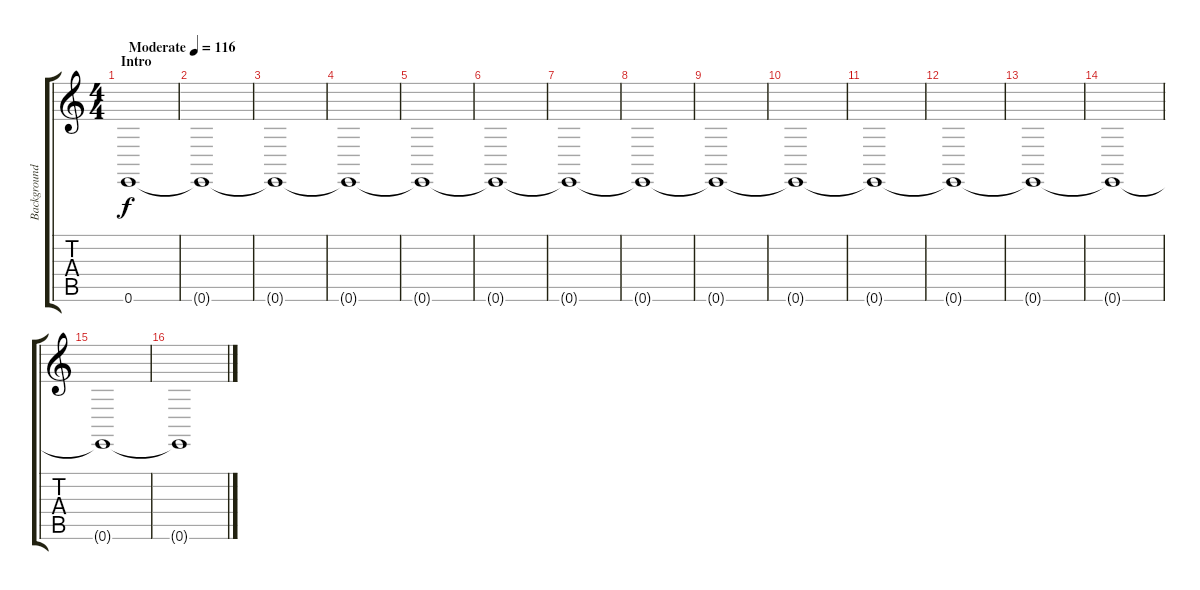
\track ("Background" "Background") {instrument pad4choir}
\staff {score tabs}
\tuning (E4 B3 G3 D3 A2 E2) {hide}
\ts (4 4)
\section ("" "Intro")
\tempo (116 "Moderate")
\clef g2
\ks c
0.6.1{dy f instrument pad4choir} |
0.6{t}.1 |
0.6{t}.1 |
0.6{t}.1 |
0.6{t}.1 |
0.6{t}.1 |
0.6{t}.1 |
0.6{t}.1 |
0.6{t}.1 |
0.6{t}.1 |
0.6{t}.1 |
0.6{t}.1 |
0.6{t}.1 |
0.6{t}.1 |
0.6{t}.1 |
0.6{t}.1
